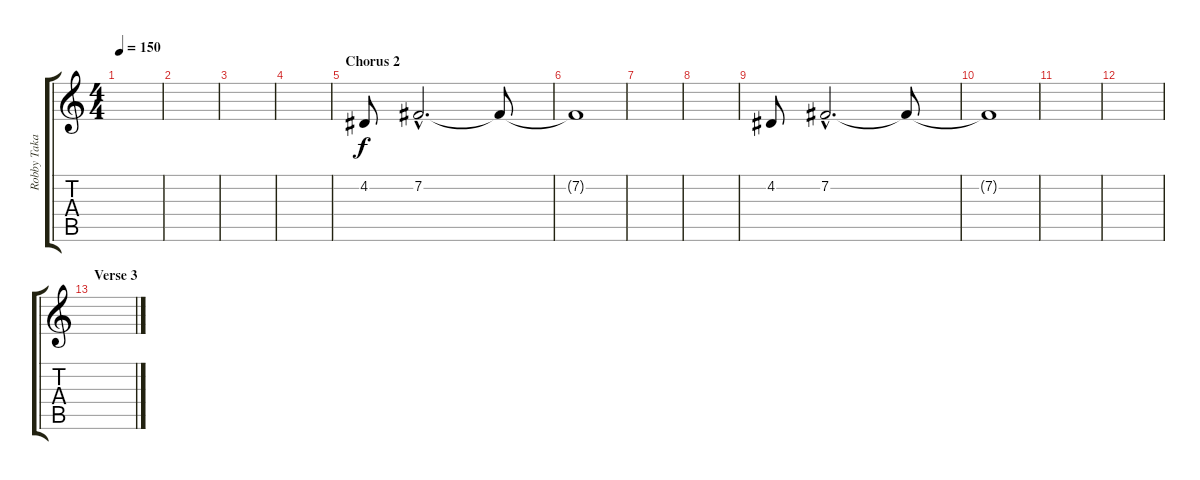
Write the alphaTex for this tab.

\track ("Robby Takac - Backin' Voice" "Robby Taka") {instrument choiraahs}
\staff {score tabs}
\tuning (E4 B3 G3 D3 A2 E2) {hide}
\ts (4 4)
\tempo 150
\clef g2
\ks c
|
|
|
|
\section ("" "Chorus 2")
4.2.8 7.2{hac}.2{d} 7.2{t}.8 |
7.2{t}.1 |
|
|
4.2.8 7.2{hac}.2{d} 7.2{t}.8 |
7.2{t}.1 |
|
|
\section ("" "Verse 3")
